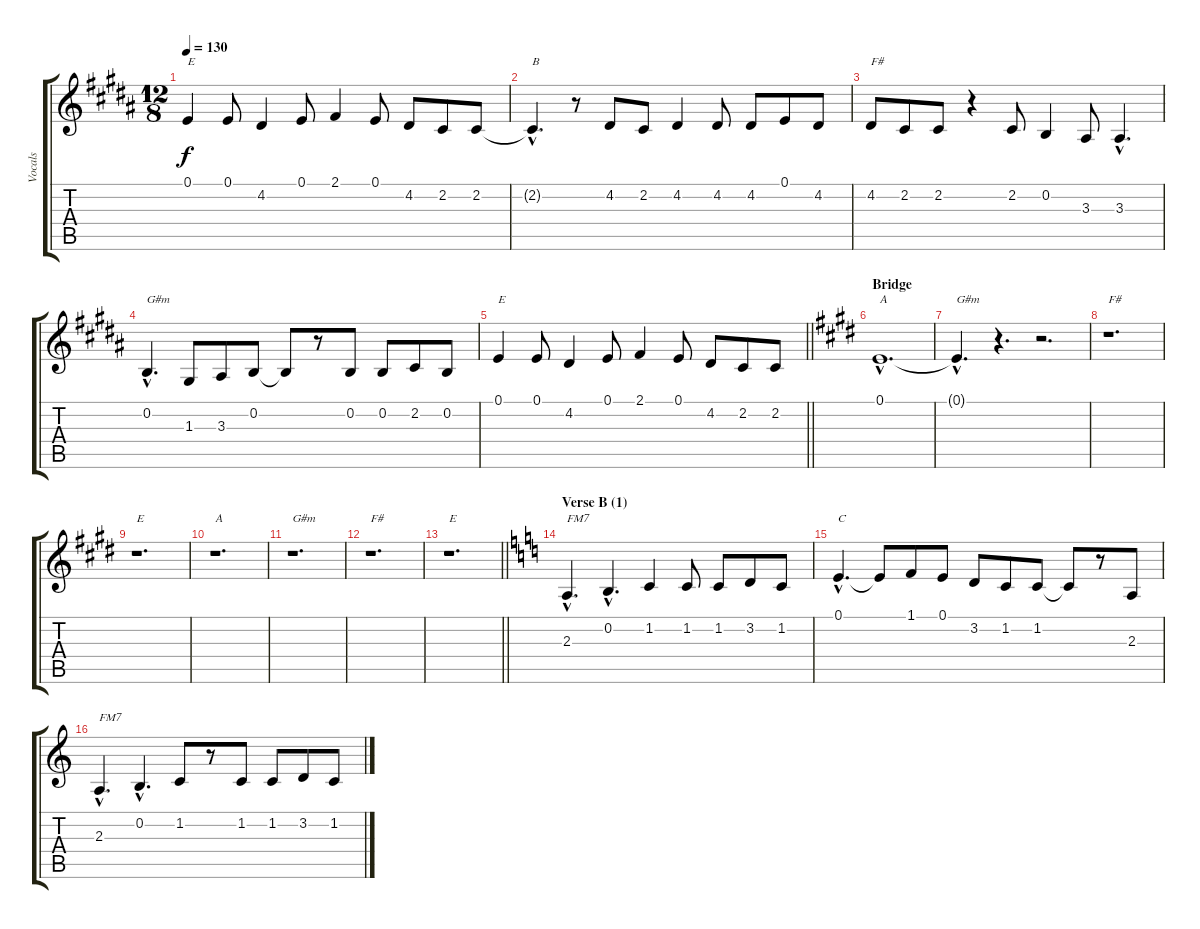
\track ("Vocals" "Vocals") {instrument sopranosax}
\staff {score tabs}
\tuning (E4 B3 G3 D3 A2 E2) {hide}
\ts (12 8)
\tempo 130
\clef g2
\ks b
0.1.4{txt "E" dy f} 0.1.8 4.2.4 0.1.8 2.1.4 0.1.8 4.2.8 2.2.8 2.2.8 |
2.2{hac t}.4{d txt "B"} r.8 4.2.8 2.2.8 4.2.4 4.2.8 4.2.8 0.1.8 4.2.8 |
4.2.8{txt "F#"} 2.2.8 2.2.8 r.4 2.2.8 0.2.4 3.3.8 3.3{hac}.4{d} |
0.2{hac}.4{d txt "G#m"} 1.3.8 3.3.8 0.2.8 0.2{t}.8 r.8 0.2.8 0.2.8 2.2.8 0.2.8 |
\barLineRight lightlight
0.1.4{txt "E"} 0.1.8 4.2.4 0.1.8 2.1.4 0.1.8 4.2.8 2.2.8 2.2.8 |
\section ("" "Bridge")
\ks e
0.1{hac}.1{d txt "A"} |
0.1{hac t}.4{d txt "G#m"} r.4{d} r.2{d} |
r.1{d txt "F#"} |
r.1{d txt "E"} |
r.1{d txt "A"} |
r.1{d txt "G#m"} |
r.1{d txt "F#"} |
\barLineRight lightlight
r.1{d txt "E"} |
\section ("" "Verse B (1)")
\ks c
2.3{hac}.4{d txt "FM7"} 0.2{hac}.4{d} 1.2.4 1.2.8 1.2.8 3.2.8 1.2.8 |
0.1{hac}.4{d txt "C"} 0.1{t}.8 1.1.8 0.1.8 3.2.8 1.2.8 1.2.8 1.2{t}.8 r.8 2.3.8 |
2.3{hac}.4{d txt "FM7"} 0.2{hac}.4{d} 1.2.8 r.8 1.2.8 1.2.8 3.2.8 1.2.8
